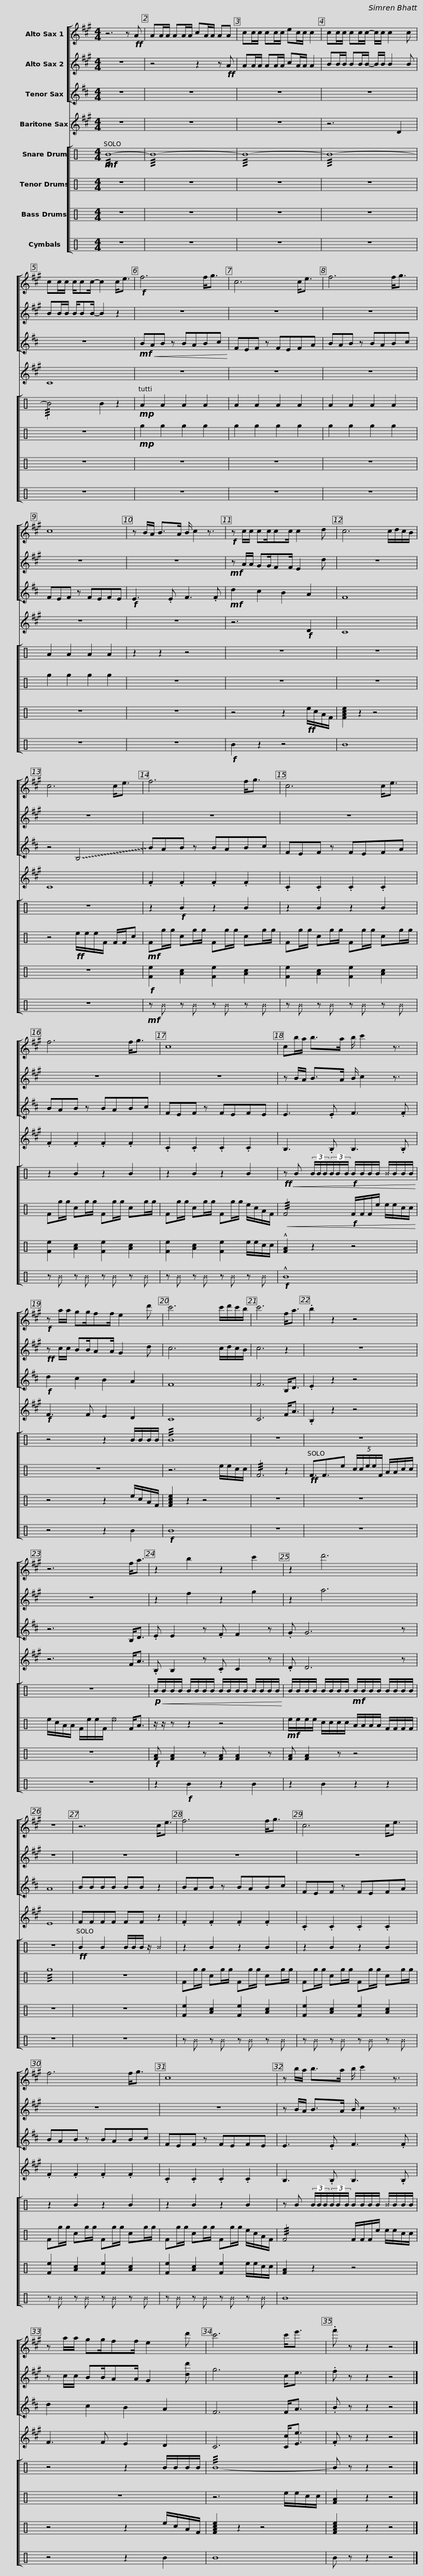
X:1
%%score [ 1 2 3 ] 4 [ 5 6 7 8 ]
L:1/8
M:4/4
I:linebreak $
K:C
V:1 treble transpose=-9
V:2 treble transpose=-9
V:3 treble transpose=-14
V:4 treble transpose=-21
V:5 perc
K:none
V:6 perc
K:none
V:7 perc
K:none
V:8 perc
K:none
V:1
[K:A] z6 z!ff! A | AA/A/ AA/A/ cA/A/ AA | cc/c/ cc/c/ ec/c/ c2 | cc/c/ cc/c/- c/c/ c2 c | cc/c/ c/cc/- c2 c<e | %5
!f! f6 f<g | c6 c<e | f6 f<g | c8 | z B/A/ B>A B/ c2 z3/2 |$ %10
!f! z c/c/ cc/cc/ c2 d | c6 c/d/c/B/ | c6 c<e | f6 f<g | c6 c<e | %15
 f6 f<g | c8 |$ cb/a/ b>a b/ c'2 z3/2 |!f! z a/a/ gg/ff/ e2 d' | c'6 c'/d'/c'/b/ | %20
 c'6 f<a | .b2 z2 z4 | z6 f<a | z2 b2 z2 c'2 |$ z2 d'6 | %25
 z8 | z6 c<e | f6 f<g | c6 c<e | f6 f<g | %30
 c8 | z b/a/ b>a b/ c'2 z3/2 |$ z a/a/ gg/ff/ e2 d' | c'6 c'<e' | .f' z z2 z4 |] %35
V:2
[K:A] z8 | z4 z2 z!ff! A | AA/A/ AA/A/ cA/A/ A2 | BB/B/ BB/B/- B/B/ B2 B | BB/B/ B/BB/- B2 z2 | %5
 z8 | z8 | z8 | z8 | z8 |$ %10
!mf! z A/A/ GG/FF/ E2 d | z8 | z8 | z8 | z8 | %15
 z8 | z8 |$ z B/A/ B>A B/ c2 z3/2 |!ff! z c/c/ BB/AA/ G2 d | c6 c/d/c/B/ | %20
 c6 z2 | z8 | z8 | z2 f2 z2 g2 |$ z2 a6 | %25
 z8 | z8 | z8 | z8 | z8 | %30
 z8 | z B/A/ B>A B/ c2 z3/2 |$ z c/c/ BB/AA/ G2 [dd'] | g6 c<e | .f z z2 z4 |] %35
V:3
[K:D] z8 | z8 | z8 | z8 | z8 | %5
!mf! B!<(!AB z BABc!<)! | FEF z FEFA | BAB z BABc | FEF z FEFE |!f! E3 .E F3 .F |$ %10
!mf! d2 c2 B2 A2 | F8 | z4 !~(!B,4 | !~)!BAB z BABc | FEF z FEFA | %15
 BAB z BABc | FEF z FEFE |$ E3 .E F3 .F |!f! d2 c2 B2 A2 | F8 | %20
 F6 B,<D | .E2 z2 z4 | z6 B,<D | .E E2 z .F F2 z |$ .G G6 z | %25
 A8 | BBBB BB z2 | BAB z BABc | FEF z FEFA | BAB z BABc | %30
 FEF z FEFE | E3 .E F3 .F |$ d2 c2 B2 A2 | F6 F<A | .B z z2 z4 |] %35
V:4
[K:A] z8 | z8 | z8 | z6 D2 | C8 | %5
 z8 | z8 | z8 | z8 | z8 |$ %10
 z6!f! D2 | C8 | C8 | .F2 .F2 .F2 .F2 | .C2 .C2 .C2 .C2 | %15
 .F2 .F2 .F2 .F2 | .C2 .C2 .C2 .C2 |$ B,3 .B, B,3 .B, |!f! F3 F E2 D2 | C8 | %20
 C6 F<A | .B,2 z2 z4 | z6 F<A | .B, B,2 z .C C2 z |$ .D D6 z | %25
 E8 | FFFF FF z2 | .F2 .F2 .F2 .F2 | .C2 .C2 .C2 .C2 | .F2 .F2 .F2 .F2 | %30
 .C2 .C2 .C2 .C2 | B,3 .B, B,3 .B, |$ F3 F E2 D2 | C6 [Cc]<[Ee] | .F z z2 z4 |] %35
V:5
!mf! !///!B8- | !///!B8- | !///!B8- | !///!B8- | !///!B4 B2 z2 | %5
!mp! A2 A2 A2 A2 | A2 A2 A2 A2 | A2 A2 A2 A2 | A2 A2 A2 A2 | z2 z2 z4 |$ %10
 z8 | z8 | z8 | z2!f! B2 z2 B2 | z2 B2 z2 B2 | %15
 z2 B2 z2 B2 | z2 B2 z2 B2 |$!ff!!<(! z B (3B/B/B/(3B/B/B/!f! B/B/B/B/ ^B/B/B/B/!<)! | z4 z2 B/B/B/B/ | !///!B8 | %20
 z8 | z8 | z8 |!p!!<(! B/B/B/B/ B/B/B/B/ B/B/B/B/ B/B/B/B/!<)! |$ B/B/B/B/ B/B/B/B/!mf! B/B/B/B/ B/B/B/B/ | %25
 z8 |!ff! B2 B2 B/B/B/ z/ ^B2 | z2 B2 z2 B2 | z2 B2 z2 B2 | z2 B2 z2 B2 | %30
 z2 B2 z2 B2 | z B (3B/B/B/(3B/B/B/ B/B/B/B/ ^B/B/B/B/ |$ z4 z2 B/B/B/B/ | !///!B8- | B z z2 z4 |] %35
V:6
 z8 | z8 | z8 | z8 | z8 | %5
!mp! g2 g2 g2 g2 | g2 g2 g2 g2 | g2 g2 g2 g2 | g2 g2 g2 g2 | z8 |$ %10
 z8 | z8 | z4!ff! e/e/e/F/ F/F/c |!mf! Fg/g/ cg/g/ Fg/g/ cg/g/ | Fg/g/ cg/g/ Fg/g/ cg/g/ | %15
 Fg/g/ cg/g/ Fg/g/ cg/g/ | Fg/g/ cg/g/ Fg/g/ e/c/A/F/ |$!<(! !///!F4!f! F/F/F/e/ e/e/c/c/!<)! | z8 | z6 e/e/c/c/ | %20
 !///!F6 z2 |!ff! F3/2F3/2e (5:4:5c/c/e/e/F/ A/A/c/c/ | e/c/A/A/ F/e/e/F/ _e2 F<A | z/ z/ z z2 z4 |$!mf! e/e/e/e/ c/c/c/c/ A/A/A/A/ F/F/F/F/ | %25
 !///!g8 | z8 | Fg/g/ cg/g/ Fg/g/ cg/g/ | Fg/g/ cg/g/ Fg/g/ cg/g/ | Fg/g/ cg/g/ Fg/g/ cg/g/ | %30
 Fg/g/ cg/g/ Fg/g/ e/c/A/F/ | !///!F4 F/F/F/e/ e/e/c/c/ |$ z8 | z6 e/e/c/c/ | [FA]2 z2 z4 |] %35
V:7
 z8 | z8 | z8 | z8 | z8 | %5
 z8 | z8 | z8 | z8 | z8 |$ %10
 z4 z2!ff! e/c/A/F/ | [FAce]2 z2 z4 | z8 |!f! [Fe]2 [Ac]2 [Fe]2 [Ac]2 | [Fe]2 [Ac]2 [Fe]2 [Ac]2 | %15
 [Fe]2 [Ac]2 [Fe]2 [Ac]2 | [Fe]2 [Ac]2 [Fe]2 e/e/c/c/ |$ !^![FA]2 z2 z4 | z4 z2 e/c/A/F/ | [FAce]2 z2 z4 | %20
 z8 | z8 | z8 |!f! [FA] [FA]2 z [FA] [FA]2 z |$ [FA] [FA]2 z z4 | %25
 z8 | z8 | [Fe]2 [Ac]2 [Fe]2 [Ac]2 | [Fe]2 [Ac]2 [Fe]2 [Ac]2 | [Fe]2 [Ac]2 [Fe]2 [Ac]2 | %30
 [Fe]2 [Ac]2 [Fe]2 e/e/c/c/ | [FA]2 z2 z4 |$ z4 z2 e/c/A/F/ | [FAce]2 z2 z4 | [FAce]2 z2 z4 |] %35
V:8
 z8 | z8 | z8 | z8 | z8 | %5
 z8 | z8 | z8 | z8 | z8 |$ %10
!f! B2 z2 z4 | B8 | z8 |!mf! z ^B z ^B z ^B z ^B | z ^B z ^B z ^B z ^B | %15
 z ^B z ^B z ^B z ^B | z ^B z ^B z ^B z ^B |$!f! !^!B8 | z4 z2 B2 |!f! B8 | %20
 z8 | z8 | z8 | z2!f! B2 z2 B2 |$ z2 B2 z2 z2 | %25
 z8 | z8 | z ^B z ^B z ^B z ^B | z ^B z ^B z ^B z ^B | z ^B z ^B z ^B z ^B | %30
 z ^B z ^B z ^B z ^B | B8 |$ z4 z2 B2 | B8 | B z z2 z4 |] %35
